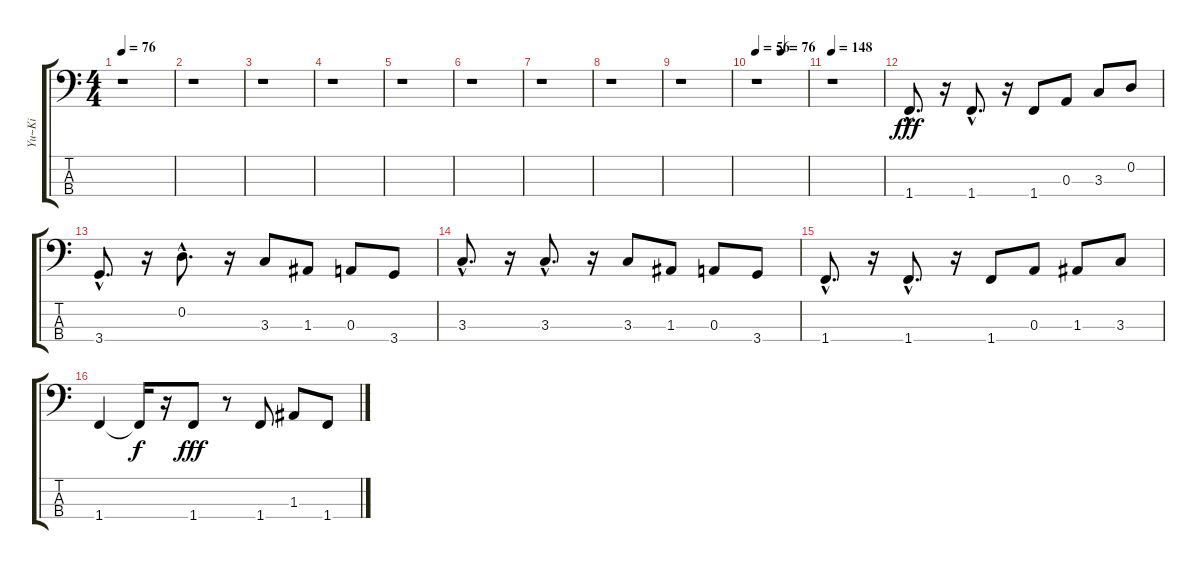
\track ("Yu~Ki" "Yu~Ki") {instrument electricbassfinger}
\staff {score tabs}
\tuning (G2 D2 A1 E1) {hide}
\ts (4 4)
\tempo 76
\clef f4
\ks c
r.1{dy fff instrument electricbassfinger} |
r.1 |
r.1 |
r.1 |
r.1 |
r.1 |
r.1 |
r.1 |
r.1 |
\tempo 56
\tempo (76 0.5)
r.1 |
\tempo 148
r.1 |
1.4{hac}.8{d} r.16 1.4{hac}.8{d} r.16 1.4.8 0.3.8 3.3.8 0.2.8 |
3.4{hac}.8{d} r.16 0.2{hac}.8{d} r.16 3.3.8 1.3.8 0.3.8 3.4.8 |
3.3{hac}.8{d} r.16 3.3{hac}.8{d} r.16 3.3.8 1.3.8 0.3.8 3.4.8 |
1.4{hac}.8{d} r.16 1.4{hac}.8{d} r.16 1.4.8 0.3.8 1.3.8 3.3.8 |
1.4.4 1.4{t}.16{dy f} r.16 1.4.8{dy fff} r.8 1.4.8 1.3.8 1.4.8
